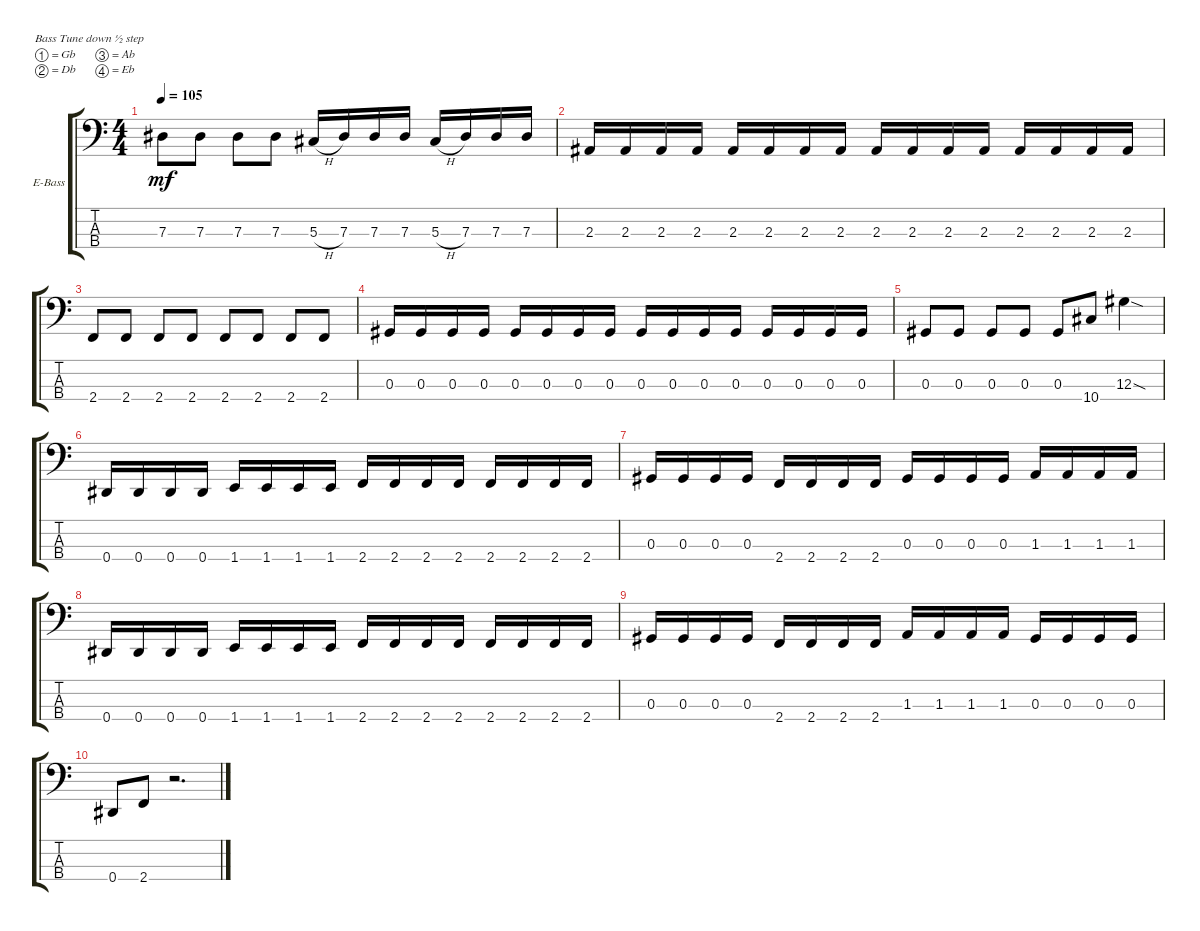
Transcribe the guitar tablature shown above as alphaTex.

\bracketExtendMode groupsimilarinstruments
\firstSystemTrackNameOrientation horizontal
\otherSystemsTrackNameOrientation horizontal
\track ("Electric Bass" "E-Bass") {instrument electricbassfinger}
\staff {score tabs}
\tuning (Gb2 Db2 Ab1 Eb1)
\ts (4 4)
\tempo 105
\clef f4
\ks c
7.3.8{dy mf} 7.3.8 7.3.8 7.3.8 5.3{h}.16 7.3.16 7.3.16 7.3.16 5.3{h}.16 7.3.16 7.3.16 7.3.16 |
2.3.16 2.3.16 2.3.16 2.3.16 2.3.16 2.3.16 2.3.16 2.3.16 2.3.16 2.3.16 2.3.16 2.3.16 2.3.16 2.3.16 2.3.16 2.3.16 |
2.4.8 2.4.8 2.4.8 2.4.8 2.4.8 2.4.8 2.4.8 2.4.8 |
0.3.16 0.3.16 0.3.16 0.3.16 0.3.16 0.3.16 0.3.16 0.3.16 0.3.16 0.3.16 0.3.16 0.3.16 0.3.16 0.3.16 0.3.16 0.3.16 |
0.3.8 0.3.8 0.3.8 0.3.8 0.3.8 10.4.8 12.3{sod}.4 |
0.4.16 0.4.16 0.4.16 0.4.16 1.4.16 1.4.16 1.4.16 1.4.16 2.4.16 2.4.16 2.4.16 2.4.16 2.4.16 2.4.16 2.4.16 2.4.16 |
0.3.16 0.3.16 0.3.16 0.3.16 2.4.16 2.4.16 2.4.16 2.4.16 0.3.16 0.3.16 0.3.16 0.3.16 1.3.16 1.3.16 1.3.16 1.3.16 |
0.4.16 0.4.16 0.4.16 0.4.16 1.4.16 1.4.16 1.4.16 1.4.16 2.4.16 2.4.16 2.4.16 2.4.16 2.4.16 2.4.16 2.4.16 2.4.16 |
0.3.16 0.3.16 0.3.16 0.3.16 2.4.16 2.4.16 2.4.16 2.4.16 1.3.16 1.3.16 1.3.16 1.3.16 0.3.16 0.3.16 0.3.16 0.3.16 |
0.4.8 2.4.8 r.2{d}
